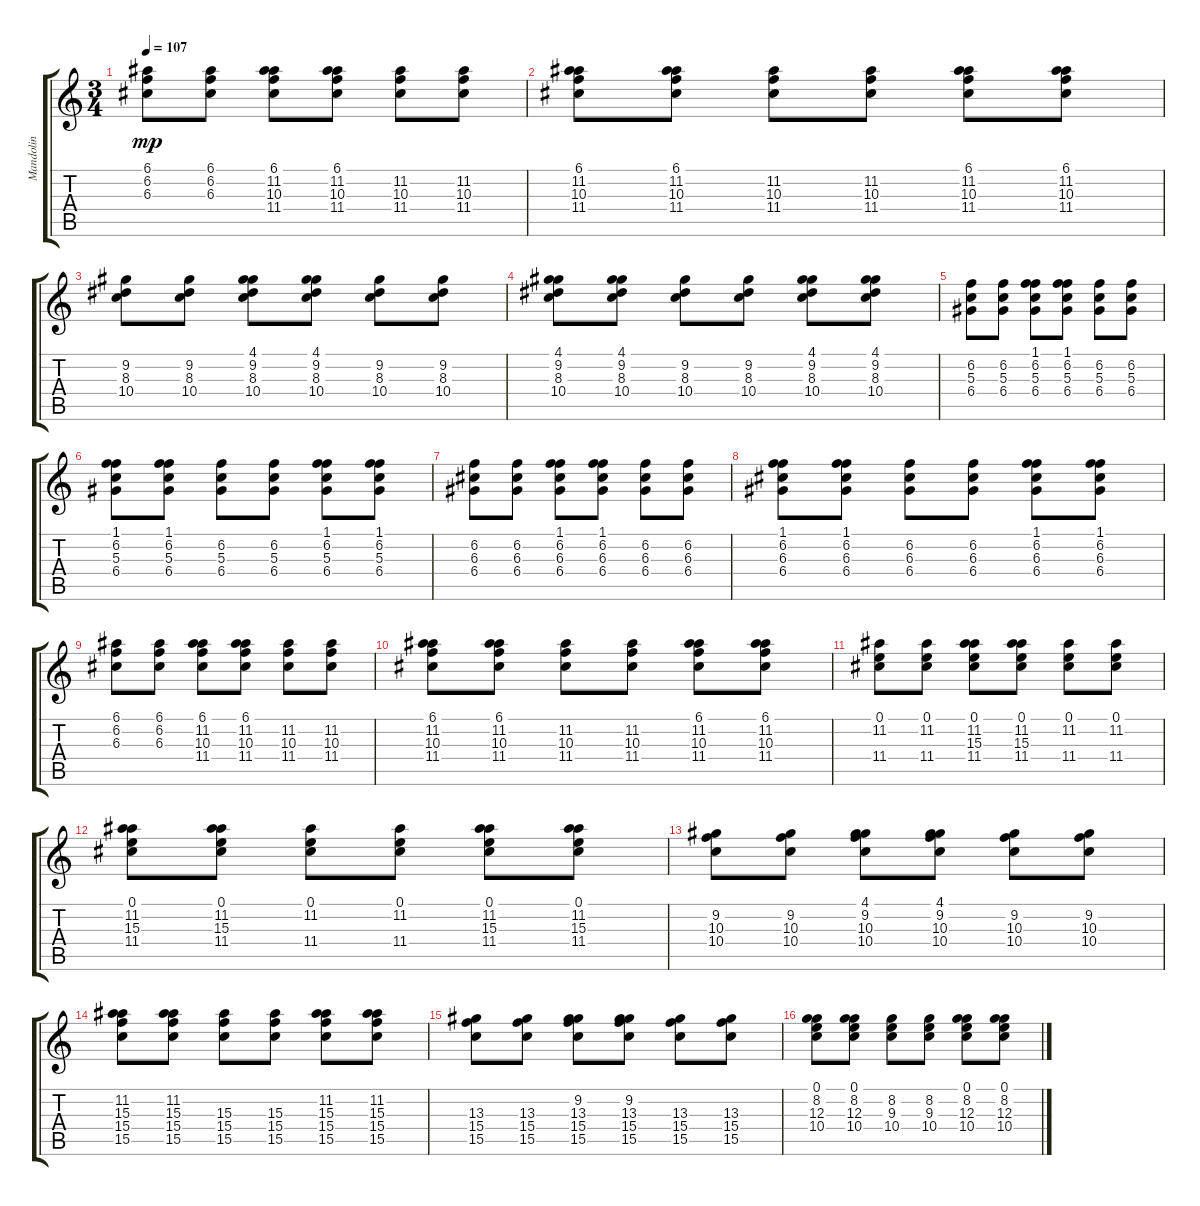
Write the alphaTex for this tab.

\track ("Mandolin" "Mandolin") {instrument banjo}
\staff {score tabs}
\tuning (E4 B3 G3 D3 A2 E2) {hide}
\displaytranspose 12
\ts (3 4)
\tempo 107
\clef g2
\ks c
(6.1 6.2 6.3).8{dy mp} (6.1 6.2 6.3).8 (6.1 11.2 10.3 11.4).8 (6.1 11.2 10.3 11.4).8 (11.2 10.3 11.4).8 (11.2 10.3 11.4).8 |
(6.1 11.2 10.3 11.4).8 (6.1 11.2 10.3 11.4).8 (11.2 10.3 11.4).8 (11.2 10.3 11.4).8 (6.1 11.2 10.3 11.4).8 (6.1 11.2 10.3 11.4).8 |
(9.2 8.3 10.4).8 (9.2 8.3 10.4).8 (4.1 9.2 8.3 10.4).8 (4.1 9.2 8.3 10.4).8 (9.2 8.3 10.4).8 (9.2 8.3 10.4).8 |
(4.1 9.2 8.3 10.4).8 (4.1 9.2 8.3 10.4).8 (9.2 8.3 10.4).8 (9.2 8.3 10.4).8 (4.1 9.2 8.3 10.4).8 (4.1 9.2 8.3 10.4).8 |
(6.2 5.3 6.4).8 (6.2 5.3 6.4).8 (1.1 6.2 5.3 6.4).8 (1.1 6.2 5.3 6.4).8 (6.2 5.3 6.4).8 (6.2 5.3 6.4).8 |
(1.1 6.2 5.3 6.4).8 (1.1 6.2 5.3 6.4).8 (6.2 5.3 6.4).8 (6.2 5.3 6.4).8 (1.1 6.2 5.3 6.4).8 (1.1 6.2 5.3 6.4).8 |
(6.2 6.3 6.4).8 (6.2 6.3 6.4).8 (1.1 6.2 6.3 6.4).8 (1.1 6.2 6.3 6.4).8 (6.2 6.3 6.4).8 (6.2 6.3 6.4).8 |
(1.1 6.2 6.3 6.4).8 (1.1 6.2 6.3 6.4).8 (6.2 6.3 6.4).8 (6.2 6.3 6.4).8 (1.1 6.2 6.3 6.4).8 (1.1 6.2 6.3 6.4).8 |
(6.1 6.2 6.3).8 (6.1 6.2 6.3).8 (6.1 11.2 10.3 11.4).8 (6.1 11.2 10.3 11.4).8 (11.2 10.3 11.4).8 (11.2 10.3 11.4).8 |
(6.1 11.2 10.3 11.4).8 (6.1 11.2 10.3 11.4).8 (11.2 10.3 11.4).8 (11.2 10.3 11.4).8 (6.1 11.2 10.3 11.4).8 (6.1 11.2 10.3 11.4).8 |
(0.1 11.2 11.4).8 (0.1 11.2 11.4).8 (0.1 11.2 15.3 11.4).8 (0.1 11.2 15.3 11.4).8 (0.1 11.2 11.4).8 (0.1 11.2 11.4).8 |
(0.1 11.2 15.3 11.4).8 (0.1 11.2 15.3 11.4).8 (0.1 11.2 11.4).8 (0.1 11.2 11.4).8 (0.1 11.2 15.3 11.4).8 (0.1 11.2 15.3 11.4).8 |
(9.2 10.3 10.4).8 (9.2 10.3 10.4).8 (4.1 9.2 10.3 10.4).8 (4.1 9.2 10.3 10.4).8 (9.2 10.3 10.4).8 (9.2 10.3 10.4).8 |
(11.2 15.3 15.4 15.5).8 (11.2 15.3 15.4 15.5).8 (15.3 15.4 15.5).8 (15.3 15.4 15.5).8 (11.2 15.3 15.4 15.5).8 (11.2 15.3 15.4 15.5).8 |
(13.3 15.4 15.5).8 (13.3 15.4 15.5).8 (9.2 13.3 15.4 15.5).8 (9.2 13.3 15.4 15.5).8 (13.3 15.4 15.5).8 (13.3 15.4 15.5).8 |
(0.1 8.2 12.3 10.4).8 (0.1 8.2 12.3 10.4).8 (8.2 9.3 10.4).8 (8.2 9.3 10.4).8 (0.1 8.2 12.3 10.4).8 (0.1 8.2 12.3 10.4).8
